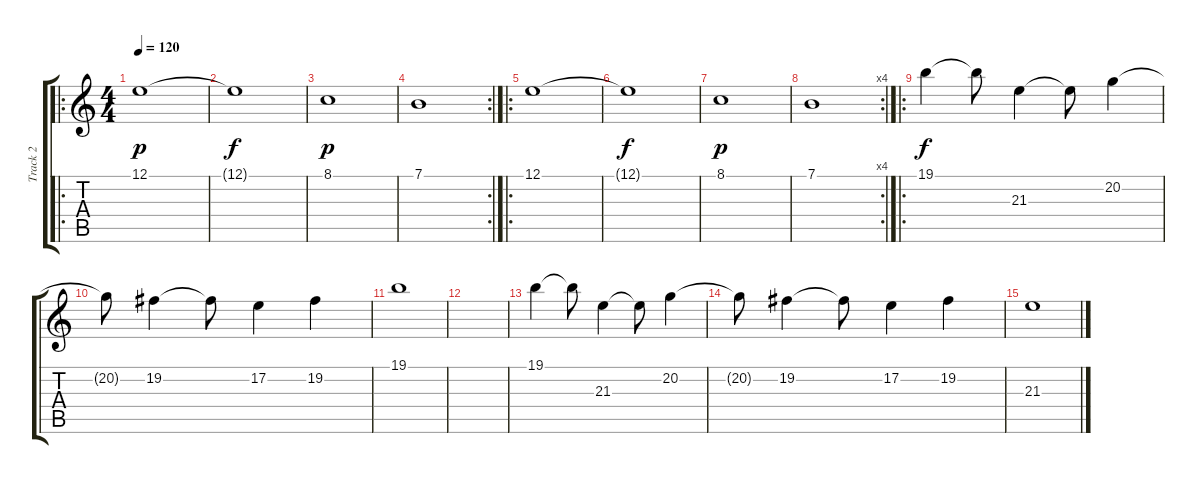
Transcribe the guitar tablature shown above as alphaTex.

\track ("Track 2" "Track 2") {instrument violin}
\staff {score tabs}
\tuning (E4 B3 G3 D3 A2 E2) {hide}
\ro
\ts (4 4)
\tempo 120
\clef g2
\ks c
12.1.1{dy p} |
12.1{t}.1{dy f} |
8.1.1{dy p} |
\rc 2
7.1.1 |
\ro
12.1.1 |
12.1{t}.1{dy f} |
8.1.1{dy p} |
\rc 4
7.1.1 |
\ro
19.1.4{dy f} 19.1{t}.8 21.3.4 21.3{t}.8 20.2.4 |
20.2{t}.8 19.2.4 19.2{t}.8 17.2.4 19.2.4 |
19.1.1 |
|
19.1.4 19.1{t}.8 21.3.4 21.3{t}.8 20.2.4 |
20.2{t}.8 19.2.4 19.2{t}.8 17.2.4 19.2.4 |
21.3.1
